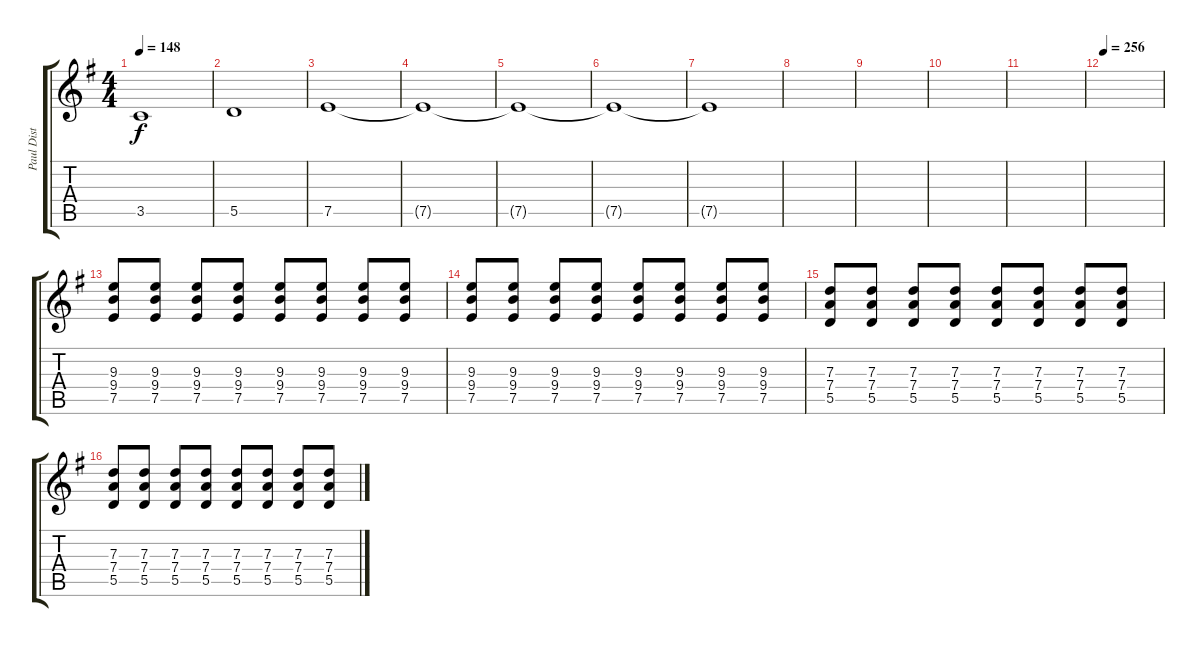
\track ("Paul Dist" "Paul Dist") {instrument overdrivenguitar}
\staff {score tabs}
\tuning (E4 B3 G3 D3 A2 E2) {hide}
\ts (4 4)
\tempo 148
\clef g2
\ks eminor
3.5.1{dy f} |
5.5.1 |
7.5.1 |
7.5{t}.1 |
7.5{t}.1 |
7.5{t}.1 |
7.5{t}.1 |
|
|
|
|
\tempo 256
|
(9.3 9.4 7.5).8 (9.3 9.4 7.5).8 (9.3 9.4 7.5).8 (9.3 9.4 7.5).8 (9.3 9.4 7.5).8 (9.3 9.4 7.5).8 (9.3 9.4 7.5).8 (9.3 9.4 7.5).8 |
(9.3 9.4 7.5).8 (9.3 9.4 7.5).8 (9.3 9.4 7.5).8 (9.3 9.4 7.5).8 (9.3 9.4 7.5).8 (9.3 9.4 7.5).8 (9.3 9.4 7.5).8 (9.3 9.4 7.5).8 |
(7.3 7.4 5.5).8 (7.3 7.4 5.5).8 (7.3 7.4 5.5).8 (7.3 7.4 5.5).8 (7.3 7.4 5.5).8 (7.3 7.4 5.5).8 (7.3 7.4 5.5).8 (7.3 7.4 5.5).8 |
(7.3 7.4 5.5).8 (7.3 7.4 5.5).8 (7.3 7.4 5.5).8 (7.3 7.4 5.5).8 (7.3 7.4 5.5).8 (7.3 7.4 5.5).8 (7.3 7.4 5.5).8 (7.3 7.4 5.5).8
